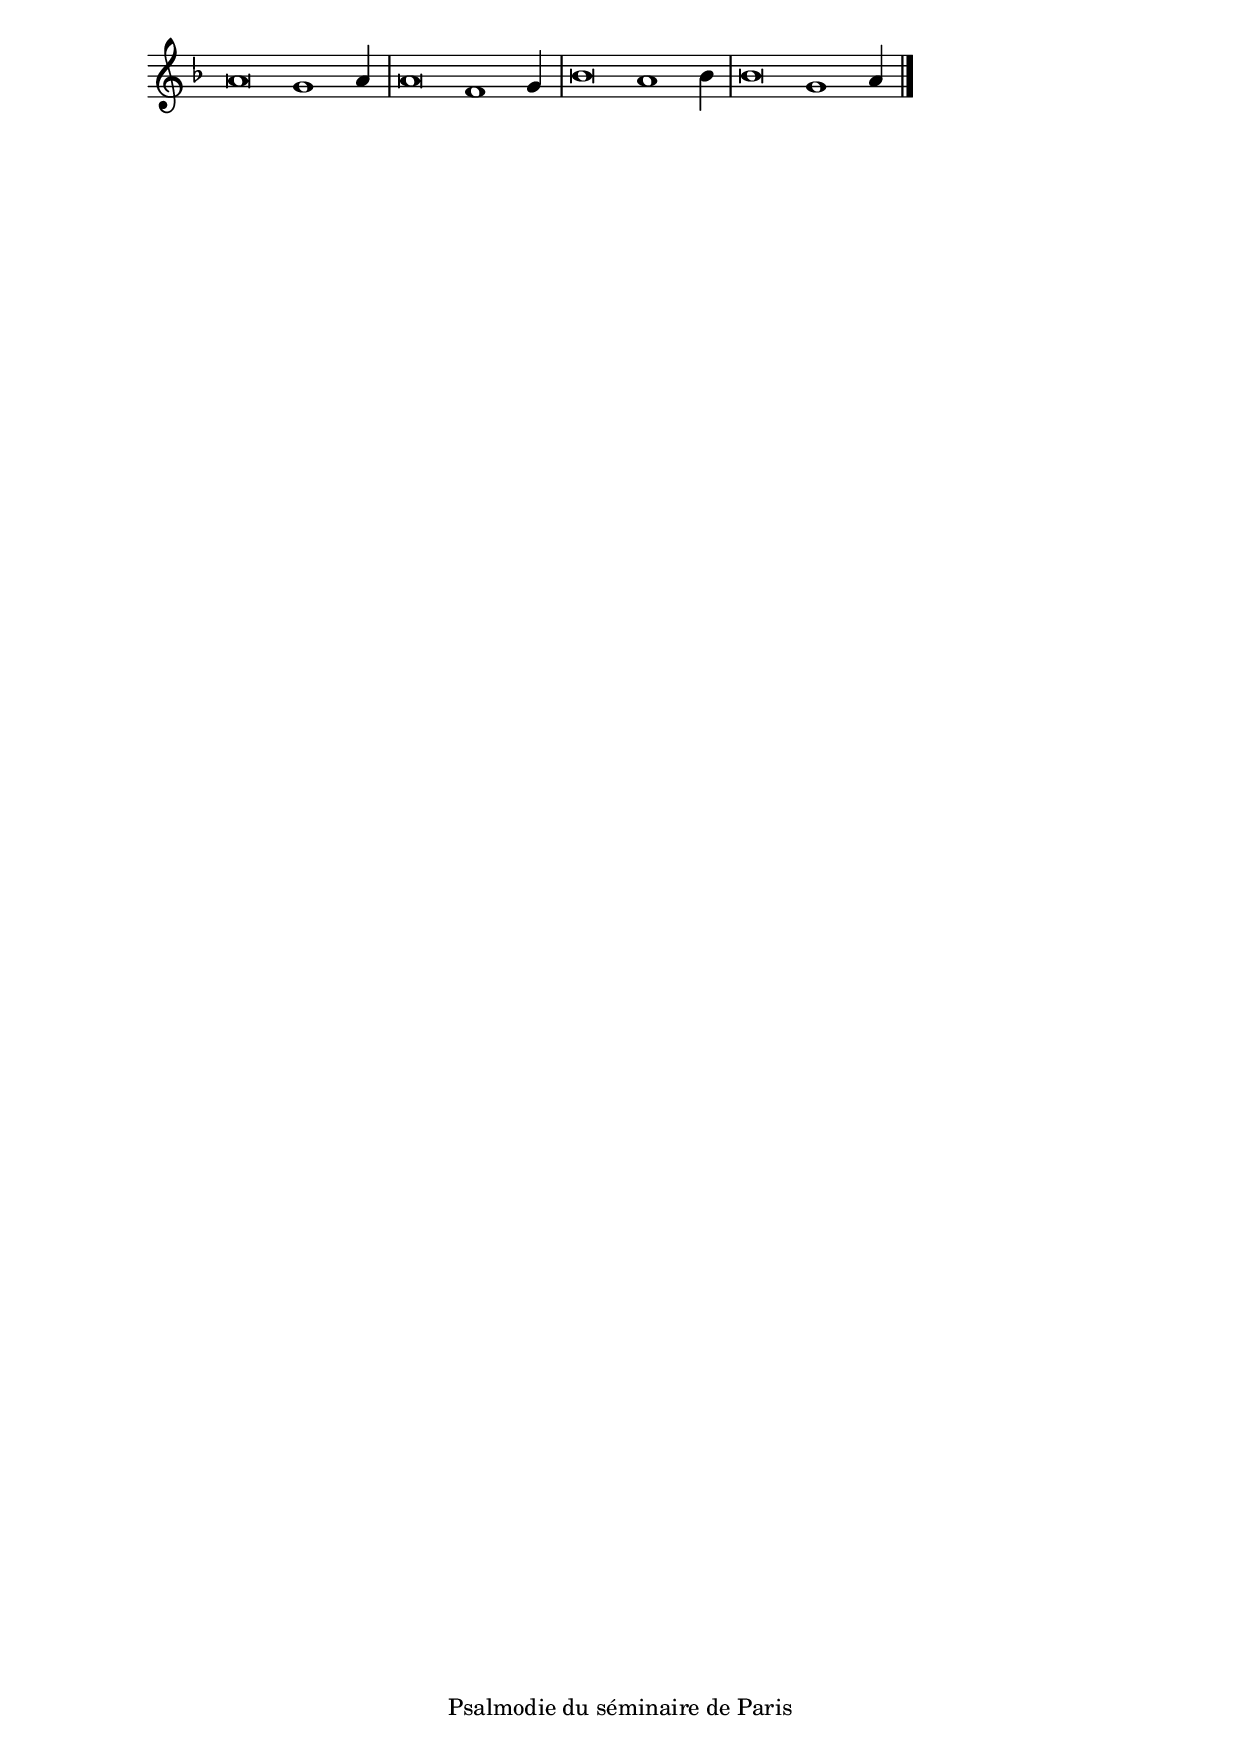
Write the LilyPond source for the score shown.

\version "2.20.0"
\language "italiano"

stemOff = \hide Staff.Stem
stemOn  = \undo \stemOff

\header {
  %title = "Psaume 48-I"
  %tagline = ##f
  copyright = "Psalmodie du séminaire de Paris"
}

\score {
  \new Staff \with { \remove "Time_signature_engraver" }
  \relative
  {
    \key fa \major
    \cadenzaOn
    \stemOff la'\breve sol1 \stemOn la4
    \bar "|"
    \stemOff la\breve fa1 \stemOn sol4
    \bar "|"
    \stemOff sib\breve la1 \stemOn sib4
    \bar "|"
    \stemOff sib\breve sol1 \stemOn la4
    \bar "|."
  }
}